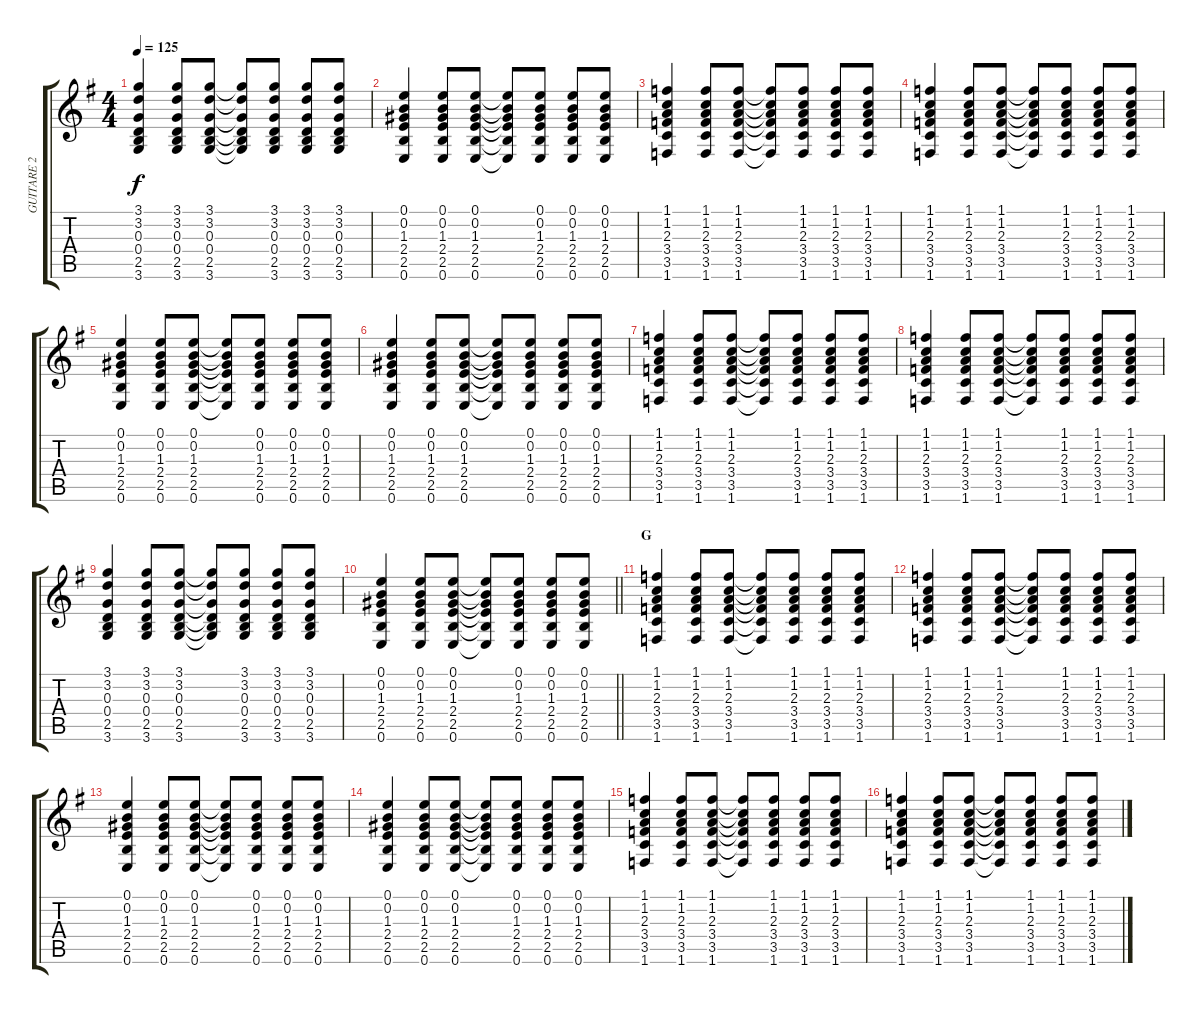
\track ("GUITARE 2" "GUITARE 2") {instrument acousticguitarsteel}
\staff {score tabs}
\tuning (E4 B3 G3 D3 A2 E2) {hide}
\ts (4 4)
\tempo 125
\clef g2
\ks g
(3.1 3.2 0.3 0.4 2.5 3.6).4{dy f} (3.1 3.2 0.3 0.4 2.5 3.6).8 (3.1 3.2 0.3 0.4 2.5 3.6).8 (3.1{t} 3.2{t} 0.3{t} 0.4{t} 2.5{t} 3.6{t}).8 (3.1 3.2 0.3 0.4 2.5 3.6).8 (3.1 3.2 0.3 0.4 2.5 3.6).8 (3.1 3.2 0.3 0.4 2.5 3.6).8 |
(0.1 0.2 1.3 2.4 2.5 0.6).4 (0.1 0.2 1.3 2.4 2.5 0.6).8 (0.1 0.2 1.3 2.4 2.5 0.6).8 (0.1{t} 0.2{t} 1.3{t} 2.4{t} 2.5{t} 0.6{t}).8 (0.1 0.2 1.3 2.4 2.5 0.6).8 (0.1 0.2 1.3 2.4 2.5 0.6).8 (0.1 0.2 1.3 2.4 2.5 0.6).8 |
(1.1 1.2 2.3 3.4 3.5 1.6).4 (1.1 1.2 2.3 3.4 3.5 1.6).8 (1.1 1.2 2.3 3.4 3.5 1.6).8 (1.1{t} 1.2{t} 2.3{t} 3.4{t} 3.5{t} 1.6{t}).8 (1.1 1.2 2.3 3.4 3.5 1.6).8 (1.1 1.2 2.3 3.4 3.5 1.6).8 (1.1 1.2 2.3 3.4 3.5 1.6).8 |
(1.1 1.2 2.3 3.4 3.5 1.6).4 (1.1 1.2 2.3 3.4 3.5 1.6).8 (1.1 1.2 2.3 3.4 3.5 1.6).8 (1.1{t} 1.2{t} 2.3{t} 3.4{t} 3.5{t} 1.6{t}).8 (1.1 1.2 2.3 3.4 3.5 1.6).8 (1.1 1.2 2.3 3.4 3.5 1.6).8 (1.1 1.2 2.3 3.4 3.5 1.6).8 |
(0.1 0.2 1.3 2.4 2.5 0.6).4 (0.1 0.2 1.3 2.4 2.5 0.6).8 (0.1 0.2 1.3 2.4 2.5 0.6).8 (0.1{t} 0.2{t} 1.3{t} 2.4{t} 2.5{t} 0.6{t}).8 (0.1 0.2 1.3 2.4 2.5 0.6).8 (0.1 0.2 1.3 2.4 2.5 0.6).8 (0.1 0.2 1.3 2.4 2.5 0.6).8 |
(0.1 0.2 1.3 2.4 2.5 0.6).4 (0.1 0.2 1.3 2.4 2.5 0.6).8 (0.1 0.2 1.3 2.4 2.5 0.6).8 (0.1{t} 0.2{t} 1.3{t} 2.4{t} 2.5{t} 0.6{t}).8 (0.1 0.2 1.3 2.4 2.5 0.6).8 (0.1 0.2 1.3 2.4 2.5 0.6).8 (0.1 0.2 1.3 2.4 2.5 0.6).8 |
(1.1 1.2 2.3 3.4 3.5 1.6).4 (1.1 1.2 2.3 3.4 3.5 1.6).8 (1.1 1.2 2.3 3.4 3.5 1.6).8 (1.1{t} 1.2{t} 2.3{t} 3.4{t} 3.5{t} 1.6{t}).8 (1.1 1.2 2.3 3.4 3.5 1.6).8 (1.1 1.2 2.3 3.4 3.5 1.6).8 (1.1 1.2 2.3 3.4 3.5 1.6).8 |
(1.1 1.2 2.3 3.4 3.5 1.6).4 (1.1 1.2 2.3 3.4 3.5 1.6).8 (1.1 1.2 2.3 3.4 3.5 1.6).8 (1.1{t} 1.2{t} 2.3{t} 3.4{t} 3.5{t} 1.6{t}).8 (1.1 1.2 2.3 3.4 3.5 1.6).8 (1.1 1.2 2.3 3.4 3.5 1.6).8 (1.1 1.2 2.3 3.4 3.5 1.6).8 |
(3.1 3.2 0.3 0.4 2.5 3.6).4 (3.1 3.2 0.3 0.4 2.5 3.6).8 (3.1 3.2 0.3 0.4 2.5 3.6).8 (3.1{t} 3.2{t} 0.3{t} 0.4{t} 2.5{t} 3.6{t}).8 (3.1 3.2 0.3 0.4 2.5 3.6).8 (3.1 3.2 0.3 0.4 2.5 3.6).8 (3.1 3.2 0.3 0.4 2.5 3.6).8 |
\barLineRight lightlight
(0.1 0.2 1.3 2.4 2.5 0.6).4 (0.1 0.2 1.3 2.4 2.5 0.6).8 (0.1 0.2 1.3 2.4 2.5 0.6).8 (0.1{t} 0.2{t} 1.3{t} 2.4{t} 2.5{t} 0.6{t}).8 (0.1 0.2 1.3 2.4 2.5 0.6).8 (0.1 0.2 1.3 2.4 2.5 0.6).8 (0.1 0.2 1.3 2.4 2.5 0.6).8 |
\section ("" "G")
(1.1 1.2 2.3 3.4 3.5 1.6).4 (1.1 1.2 2.3 3.4 3.5 1.6).8 (1.1 1.2 2.3 3.4 3.5 1.6).8 (1.1{t} 1.2{t} 2.3{t} 3.4{t} 3.5{t} 1.6{t}).8 (1.1 1.2 2.3 3.4 3.5 1.6).8 (1.1 1.2 2.3 3.4 3.5 1.6).8 (1.1 1.2 2.3 3.4 3.5 1.6).8 |
(1.1 1.2 2.3 3.4 3.5 1.6).4 (1.1 1.2 2.3 3.4 3.5 1.6).8 (1.1 1.2 2.3 3.4 3.5 1.6).8 (1.1{t} 1.2{t} 2.3{t} 3.4{t} 3.5{t} 1.6{t}).8 (1.1 1.2 2.3 3.4 3.5 1.6).8 (1.1 1.2 2.3 3.4 3.5 1.6).8 (1.1 1.2 2.3 3.4 3.5 1.6).8 |
(0.1 0.2 1.3 2.4 2.5 0.6).4 (0.1 0.2 1.3 2.4 2.5 0.6).8 (0.1 0.2 1.3 2.4 2.5 0.6).8 (0.1{t} 0.2{t} 1.3{t} 2.4{t} 2.5{t} 0.6{t}).8 (0.1 0.2 1.3 2.4 2.5 0.6).8 (0.1 0.2 1.3 2.4 2.5 0.6).8 (0.1 0.2 1.3 2.4 2.5 0.6).8 |
(0.1 0.2 1.3 2.4 2.5 0.6).4 (0.1 0.2 1.3 2.4 2.5 0.6).8 (0.1 0.2 1.3 2.4 2.5 0.6).8 (0.1{t} 0.2{t} 1.3{t} 2.4{t} 2.5{t} 0.6{t}).8 (0.1 0.2 1.3 2.4 2.5 0.6).8 (0.1 0.2 1.3 2.4 2.5 0.6).8 (0.1 0.2 1.3 2.4 2.5 0.6).8 |
(1.1 1.2 2.3 3.4 3.5 1.6).4 (1.1 1.2 2.3 3.4 3.5 1.6).8 (1.1 1.2 2.3 3.4 3.5 1.6).8 (1.1{t} 1.2{t} 2.3{t} 3.4{t} 3.5{t} 1.6{t}).8 (1.1 1.2 2.3 3.4 3.5 1.6).8 (1.1 1.2 2.3 3.4 3.5 1.6).8 (1.1 1.2 2.3 3.4 3.5 1.6).8 |
(1.1 1.2 2.3 3.4 3.5 1.6).4 (1.1 1.2 2.3 3.4 3.5 1.6).8 (1.1 1.2 2.3 3.4 3.5 1.6).8 (1.1{t} 1.2{t} 2.3{t} 3.4{t} 3.5{t} 1.6{t}).8 (1.1 1.2 2.3 3.4 3.5 1.6).8 (1.1 1.2 2.3 3.4 3.5 1.6).8 (1.1 1.2 2.3 3.4 3.5 1.6).8
